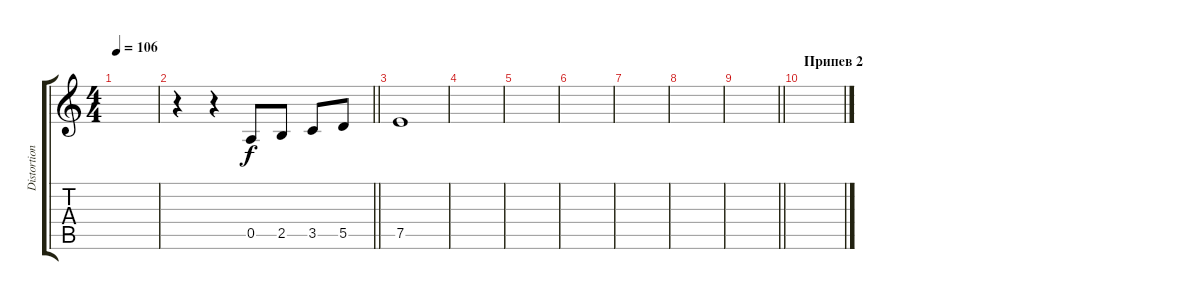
\track ("Distortion Гитара (соло)" "Distortion") {instrument distortionguitar}
\staff {score tabs}
\tuning (E4 B3 G3 D3 A2 E2) {hide}
\ts (4 4)
\tempo 106
\clef g2
\ks c
|
\barLineRight lightlight
r.4 r.4 0.5.8 2.5.8 3.5.8 5.5.8 |
7.5.1 |
|
|
|
|
|
\barLineRight lightlight
|
\section ("" "Припев 2")
